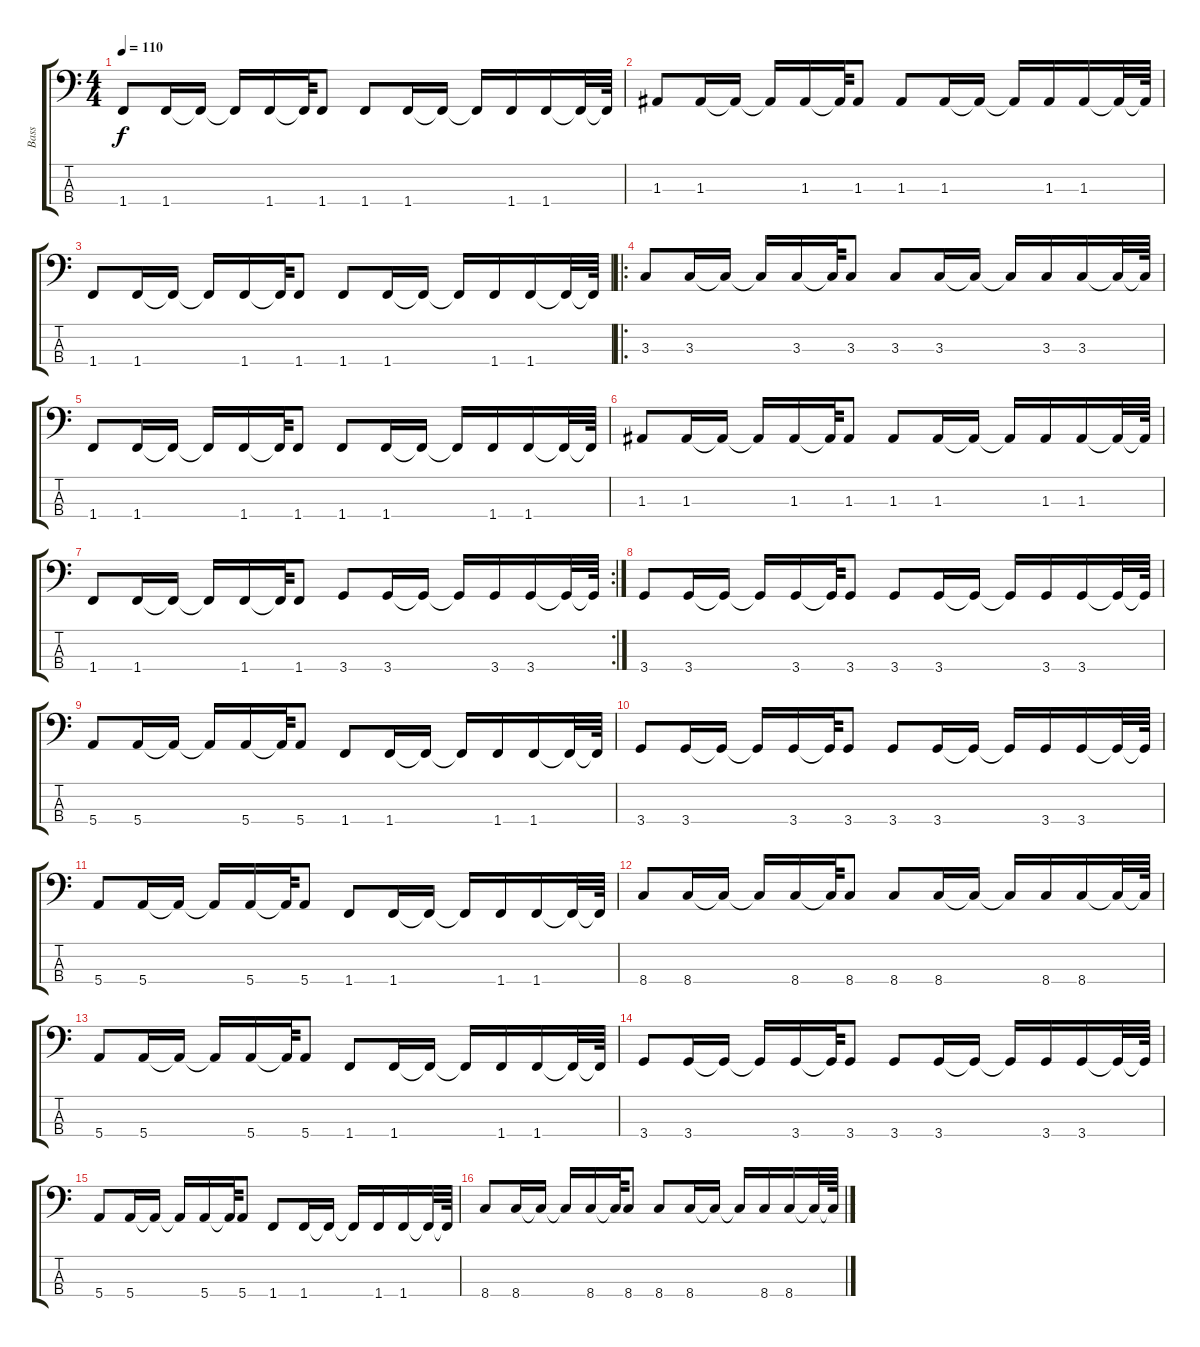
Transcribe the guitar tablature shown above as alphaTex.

\track ("Bass" "Bass") {instrument electricbassfinger}
\staff {score tabs}
\tuning (G2 D2 A1 E1) {hide}
\ts (4 4)
\tempo 110
\clef f4
\ks c
1.4.8{dy f} 1.4.16 1.4{t}.16 1.4{t}.16 1.4.16 1.4{t}.64 1.4.8 1.4.8 1.4.16 1.4{t}.16 1.4{t}.16 1.4.16 1.4.16 1.4{t}.32 1.4{t}.64 |
1.3.8 1.3.16 1.3{t}.16 1.3{t}.16 1.3.16 1.3{t}.64 1.3.8 1.3.8 1.3.16 1.3{t}.16 1.3{t}.16 1.3.16 1.3.16 1.3{t}.32 1.3{t}.64 |
1.4.8 1.4.16 1.4{t}.16 1.4{t}.16 1.4.16 1.4{t}.64 1.4.8 1.4.8 1.4.16 1.4{t}.16 1.4{t}.16 1.4.16 1.4.16 1.4{t}.32 1.4{t}.64 |
\ro
3.3.8 3.3.16 3.3{t}.16 3.3{t}.16 3.3.16 3.3{t}.64 3.3.8 3.3.8 3.3.16 3.3{t}.16 3.3{t}.16 3.3.16 3.3.16 3.3{t}.32 3.3{t}.64 |
1.4.8 1.4.16 1.4{t}.16 1.4{t}.16 1.4.16 1.4{t}.64 1.4.8 1.4.8 1.4.16 1.4{t}.16 1.4{t}.16 1.4.16 1.4.16 1.4{t}.32 1.4{t}.64 |
1.3.8 1.3.16 1.3{t}.16 1.3{t}.16 1.3.16 1.3{t}.64 1.3.8 1.3.8 1.3.16 1.3{t}.16 1.3{t}.16 1.3.16 1.3.16 1.3{t}.32 1.3{t}.64 |
\rc 2
1.4.8 1.4.16 1.4{t}.16 1.4{t}.16 1.4.16 1.4{t}.64 1.4.8 3.4.8 3.4.16 3.4{t}.16 3.4{t}.16 3.4.16 3.4.16 3.4{t}.32 3.4{t}.64 |
3.4.8 3.4.16 3.4{t}.16 3.4{t}.16 3.4.16 3.4{t}.64 3.4.8 3.4.8 3.4.16 3.4{t}.16 3.4{t}.16 3.4.16 3.4.16 3.4{t}.32 3.4{t}.64 |
5.4.8 5.4.16 5.4{t}.16 5.4{t}.16 5.4.16 5.4{t}.64 5.4.8 1.4.8 1.4.16 1.4{t}.16 1.4{t}.16 1.4.16 1.4.16 1.4{t}.32 1.4{t}.64 |
3.4.8 3.4.16 3.4{t}.16 3.4{t}.16 3.4.16 3.4{t}.64 3.4.8 3.4.8 3.4.16 3.4{t}.16 3.4{t}.16 3.4.16 3.4.16 3.4{t}.32 3.4{t}.64 |
5.4.8 5.4.16 5.4{t}.16 5.4{t}.16 5.4.16 5.4{t}.64 5.4.8 1.4.8 1.4.16 1.4{t}.16 1.4{t}.16 1.4.16 1.4.16 1.4{t}.32 1.4{t}.64 |
8.4.8 8.4.16 8.4{t}.16 8.4{t}.16 8.4.16 8.4{t}.64 8.4.8 8.4.8 8.4.16 8.4{t}.16 8.4{t}.16 8.4.16 8.4.16 8.4{t}.32 8.4{t}.64 |
5.4.8 5.4.16 5.4{t}.16 5.4{t}.16 5.4.16 5.4{t}.64 5.4.8 1.4.8 1.4.16 1.4{t}.16 1.4{t}.16 1.4.16 1.4.16 1.4{t}.32 1.4{t}.64 |
3.4.8 3.4.16 3.4{t}.16 3.4{t}.16 3.4.16 3.4{t}.64 3.4.8 3.4.8 3.4.16 3.4{t}.16 3.4{t}.16 3.4.16 3.4.16 3.4{t}.32 3.4{t}.64 |
5.4.8 5.4.16 5.4{t}.16 5.4{t}.16 5.4.16 5.4{t}.64 5.4.8 1.4.8 1.4.16 1.4{t}.16 1.4{t}.16 1.4.16 1.4.16 1.4{t}.32 1.4{t}.64 |
8.4.8 8.4.16 8.4{t}.16 8.4{t}.16 8.4.16 8.4{t}.64 8.4.8 8.4.8 8.4.16 8.4{t}.16 8.4{t}.16 8.4.16 8.4.16 8.4{t}.32 8.4{t}.64
